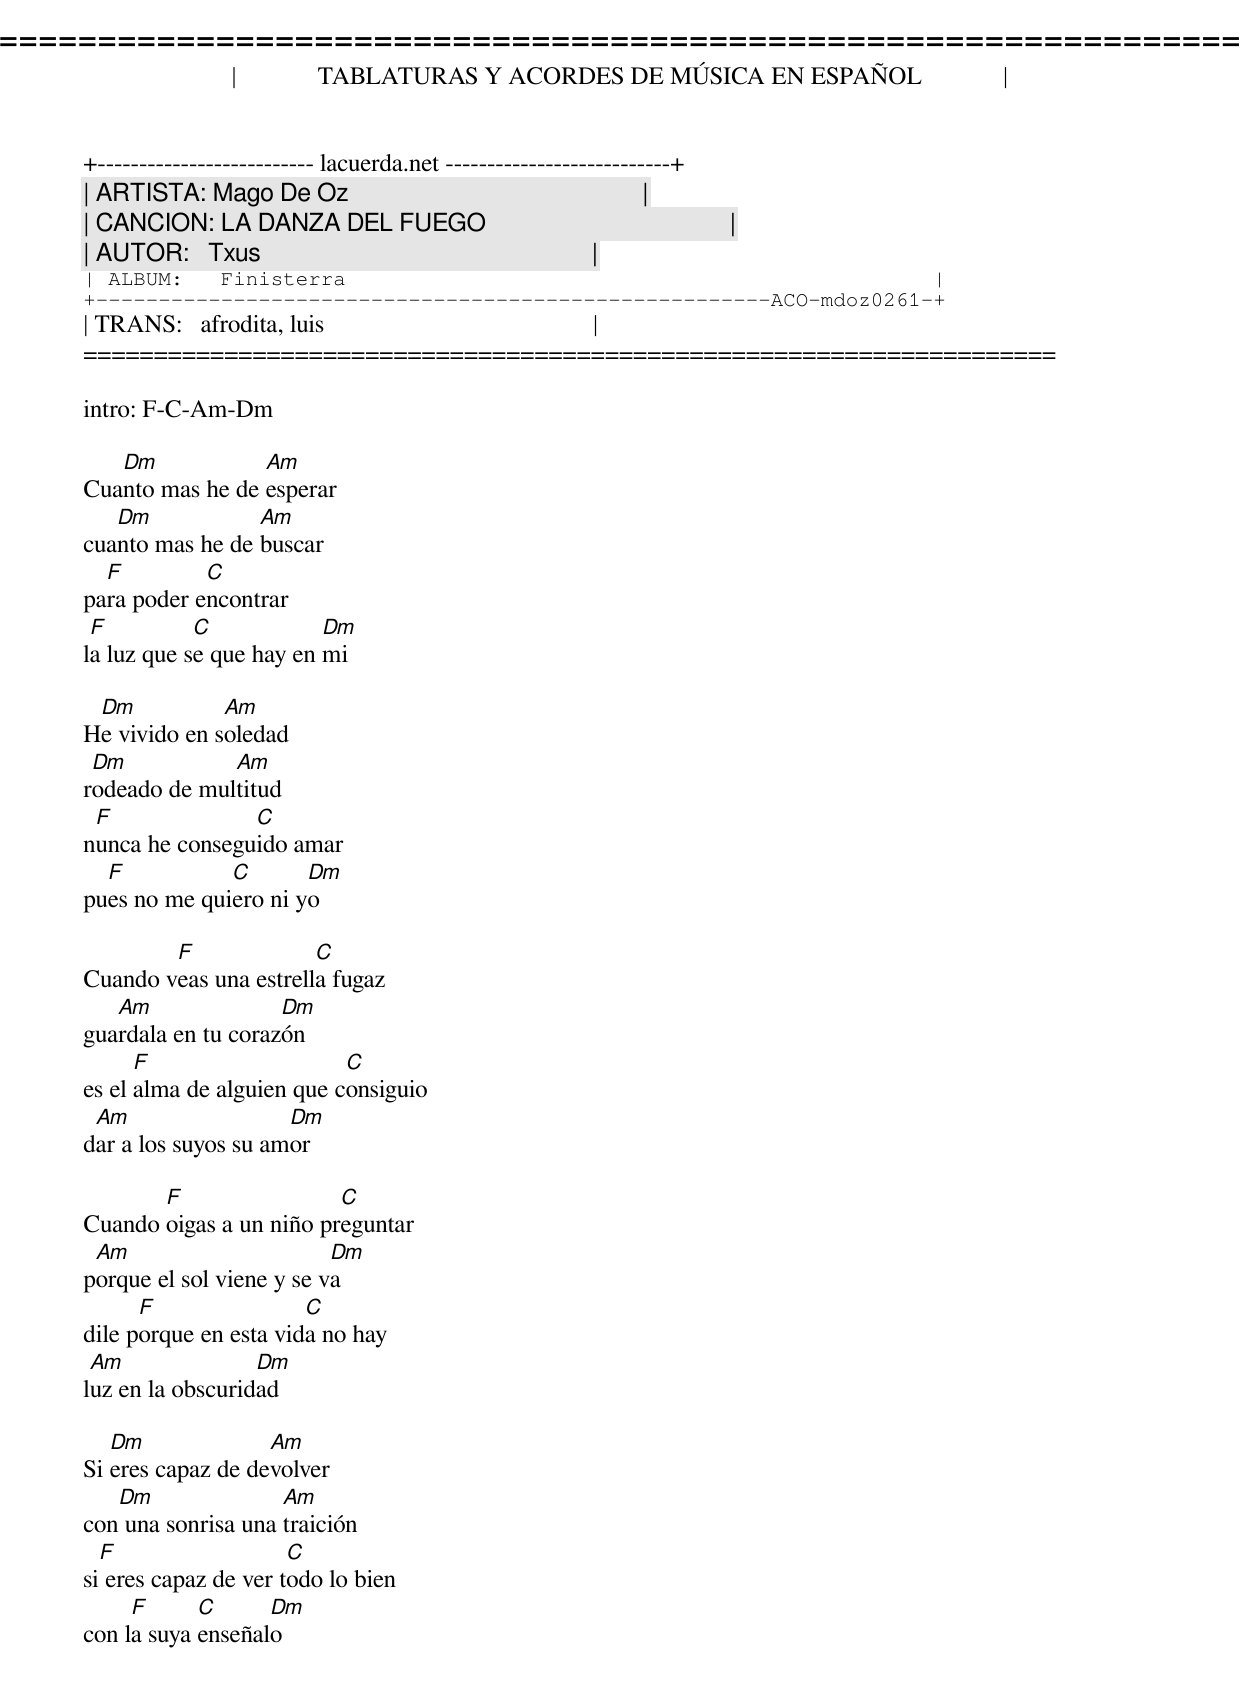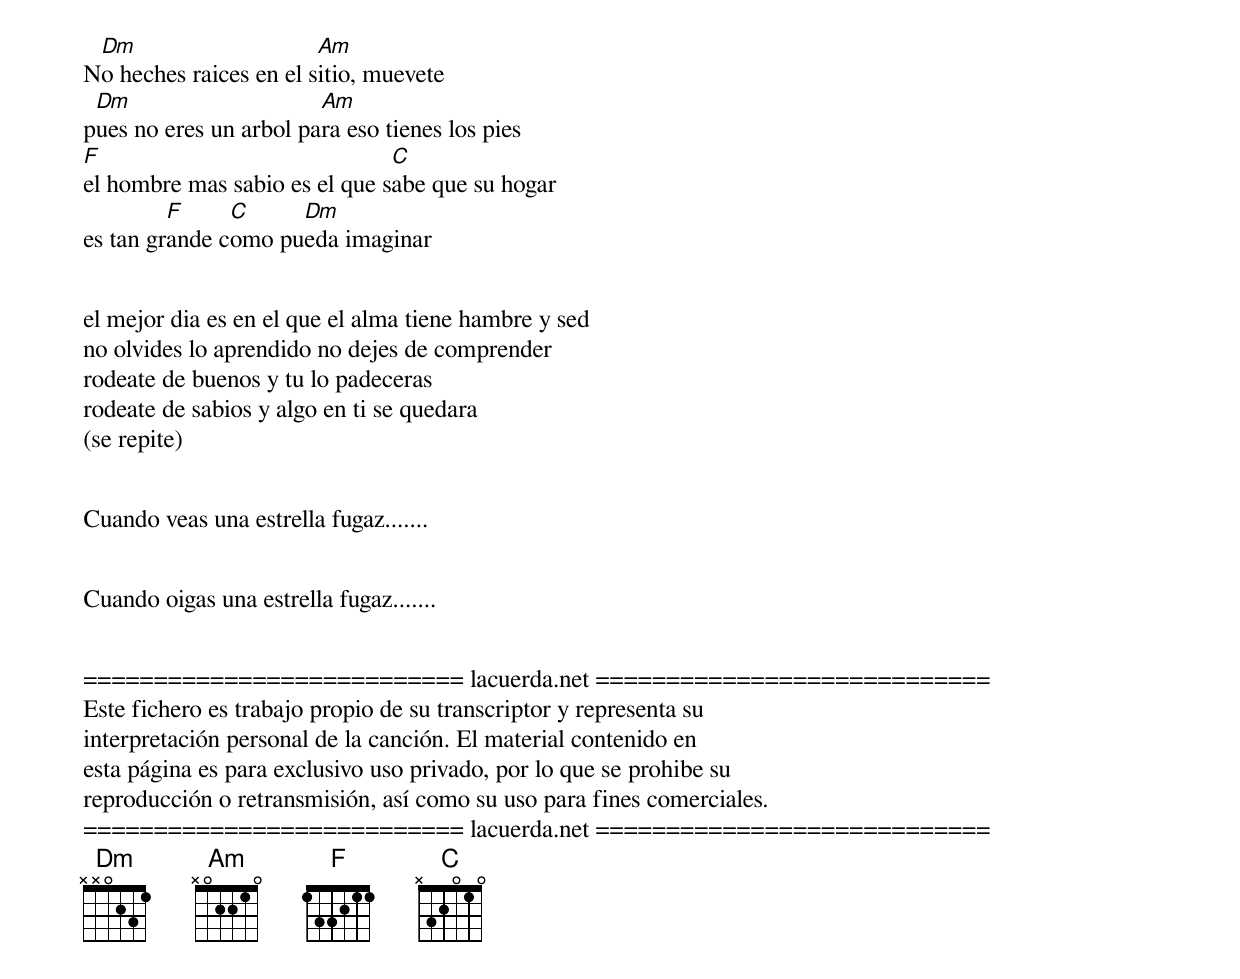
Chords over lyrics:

=====================================================================
|             TABLATURAS Y ACORDES DE MÚSICA EN ESPAÑOL             |
+-------------------------- lacuerda.net ---------------------------+
| ARTISTA: Mago De Oz                                               |
| CANCION: LA DANZA DEL FUEGO                                       |
| AUTOR:   Txus                                                     |
| ALBUM:   Finisterra                                               |
+------------------------------------------------------ACO-mdoz0261-+
| TRANS:   afrodita, luis                                           |
=====================================================================

intro: F-C-Am-Dm

   Dm            Am
Cuanto mas he de esperar
   Dm            Am
cuanto mas he de buscar
  F         C
para poder encontrar
 F          C            Dm
la luz que se que hay en mi

 Dm           Am
He vivido en soledad
 Dm           Am
rodeado de multitud
 F              C
nunca he conseguido amar
  F           C       Dm
pues no me quiero ni yo

        F              C
Cuando veas una estrella fugaz
   Am               Dm
guardala en tu corazón
      F                    C
es el alma de alguien que consiguio
 Am                  Dm
dar a los suyos su amor

       F                 C
Cuando oigas a un niño preguntar
 Am                       Dm
porque el sol viene y se va
      F                C
dile porque en esta vida no hay
 Am               Dm
luz en la obscuridad

   Dm              Am
Si eres capaz de devolver
   Dm               Am
con una sonrisa una traición
  F                   C
si eres capaz de ver todo lo bien
     F      C      Dm
con la suya enseñalo

 Dm                     Am
No heches raices en el sitio, muevete
 Dm                     Am
pues no eres un arbol para eso tienes los pies
F                              C
el hombre mas sabio es el que sabe que su hogar
         F     C     Dm
es tan grande como pueda imaginar


el mejor dia es en el que el alma tiene hambre y sed
no olvides lo aprendido no dejes de comprender
rodeate de buenos y tu lo padeceras
rodeate de sabios y algo en ti se quedara
(se repite)


Cuando veas una estrella fugaz.......


Cuando oigas una estrella fugaz.......


=========================== lacuerda.net ============================
Este fichero es trabajo propio de su transcriptor y representa su
interpretación personal de la canción. El material contenido en
esta página es para exclusivo uso privado, por lo que se prohibe su
reproducción o retransmisión, así como su uso para fines comerciales.
=========================== lacuerda.net ============================
